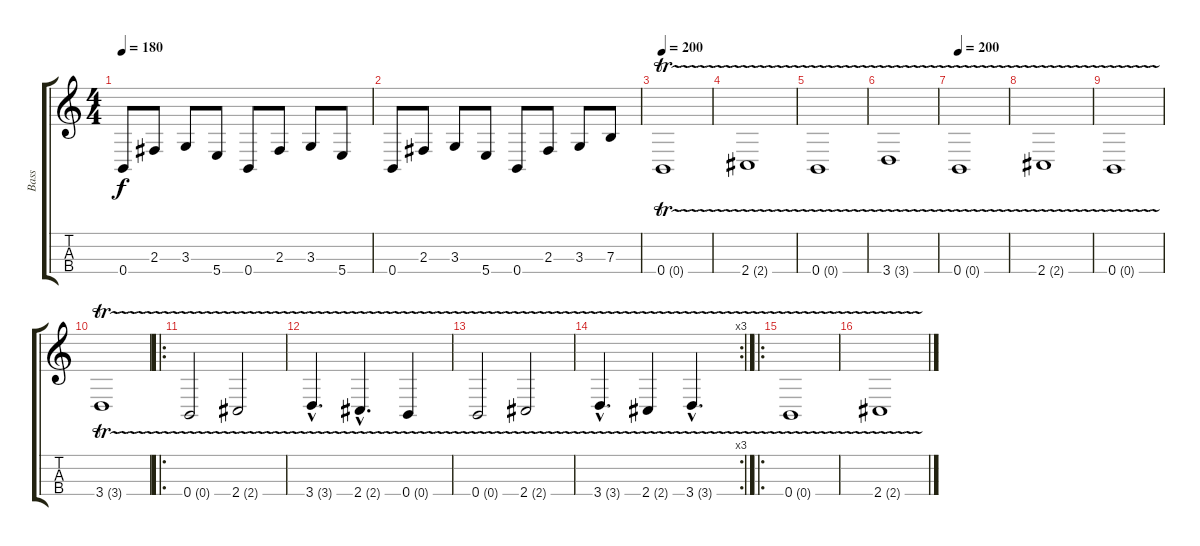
\track ("Bass" "Bass") {instrument distortionguitar}
\staff {score tabs}
\tuning (D3 A2 E2 B1) {hide}
\ts (4 4)
\tempo 180
\clef g2
\ks c
0.4.8{dy f instrument electricbasspick} 2.3.8 3.3.8 5.4.8 0.4.8 2.3.8 3.3.8 5.4.8 |
0.4.8 2.3.8 3.3.8 5.4.8 0.4.8 2.3.8 3.3.8 7.3.8 |
\tempo 200
0.4{tr (0 16)}.1 |
2.4{tr (2 16)}.1 |
0.4{tr (0 16)}.1 |
3.4{tr (3 16)}.1 |
\tempo 200
0.4{tr (0 16)}.1 |
2.4{tr (2 16)}.1 |
0.4{tr (0 16)}.1 |
3.4{tr (3 16)}.1 |
\ro
0.4{tr (0 16)}.2{instrument distortionguitar} 2.4{tr (2 16)}.2 |
3.4{tr (3 16) hac}.4{d} 2.4{tr (2 16) hac}.4{d} 0.4{tr (0 16)}.4 |
0.4{tr (0 16)}.2{instrument distortionguitar} 2.4{tr (2 16)}.2 |
\rc 3
3.4{tr (3 16) hac}.4{d} 2.4{tr (2 16)}.4 3.4{tr (3 16) hac}.4{d} |
\ro
0.4{tr (0 16)}.1 |
2.4{tr (2 16)}.1
